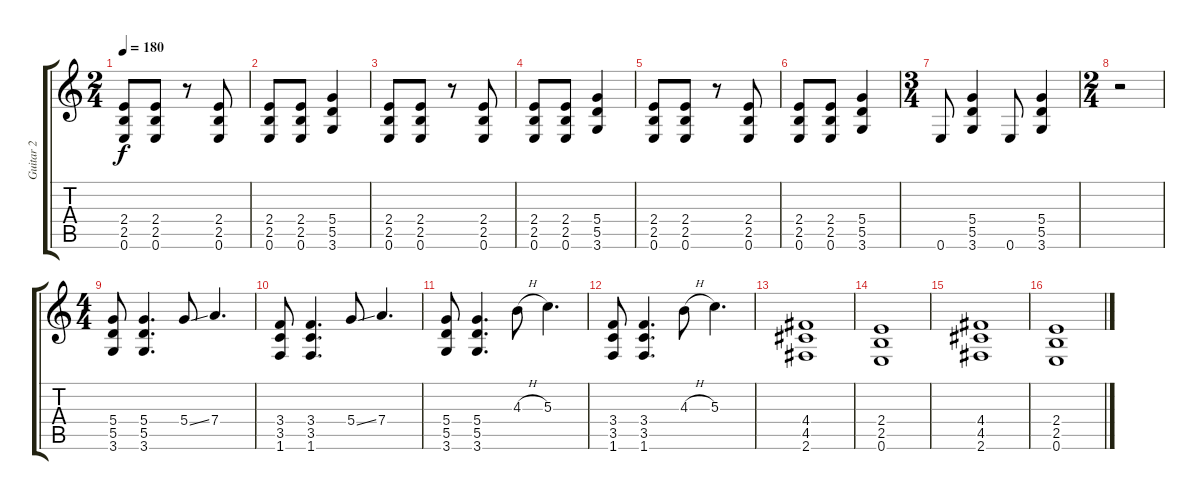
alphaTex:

\track ("Guitar 2" "Guitar 2") {instrument distortionguitar}
\staff {score tabs}
\tuning (E4 B3 G3 D3 A2 E2) {hide}
\ts (2 4)
\tempo 180
\clef g2
\ks c
(2.4 2.5 0.6).8{dy f} (2.4 2.5 0.6).8 r.8 (2.4 2.5 0.6).8 |
(2.4 2.5 0.6).8 (2.4 2.5 0.6).8 (5.4 5.5 3.6).4 |
(2.4 2.5 0.6).8 (2.4 2.5 0.6).8 r.8 (2.4 2.5 0.6).8 |
(2.4 2.5 0.6).8 (2.4 2.5 0.6).8 (5.4 5.5 3.6).4 |
(2.4 2.5 0.6).8 (2.4 2.5 0.6).8 r.8 (2.4 2.5 0.6).8 |
(2.4 2.5 0.6).8 (2.4 2.5 0.6).8 (5.4 5.5 3.6).4 |
\ts (3 4)
0.6.8 (5.4 5.5 3.6).4 0.6.8 (5.4 5.5 3.6).4 |
\ts (2 4)
r.2 |
\ts (4 4)
(5.4 5.5 3.6).8 (5.4 5.5 3.6).4{d} 5.4{ss}.8 7.4.4{d} |
(3.4 3.5 1.6).8 (3.4 3.5 1.6).4{d} 5.4{ss}.8 7.4.4{d} |
(5.4 5.5 3.6).8 (5.4 5.5 3.6).4{d} 4.3{h}.8 5.3.4{d} |
(3.4 3.5 1.6).8 (3.4 3.5 1.6).4{d} 4.3{h}.8 5.3.4{d} |
(4.4 4.5 2.6).1 |
(2.4 2.5 0.6).1 |
(4.4 4.5 2.6).1 |
(2.4 2.5 0.6).1
